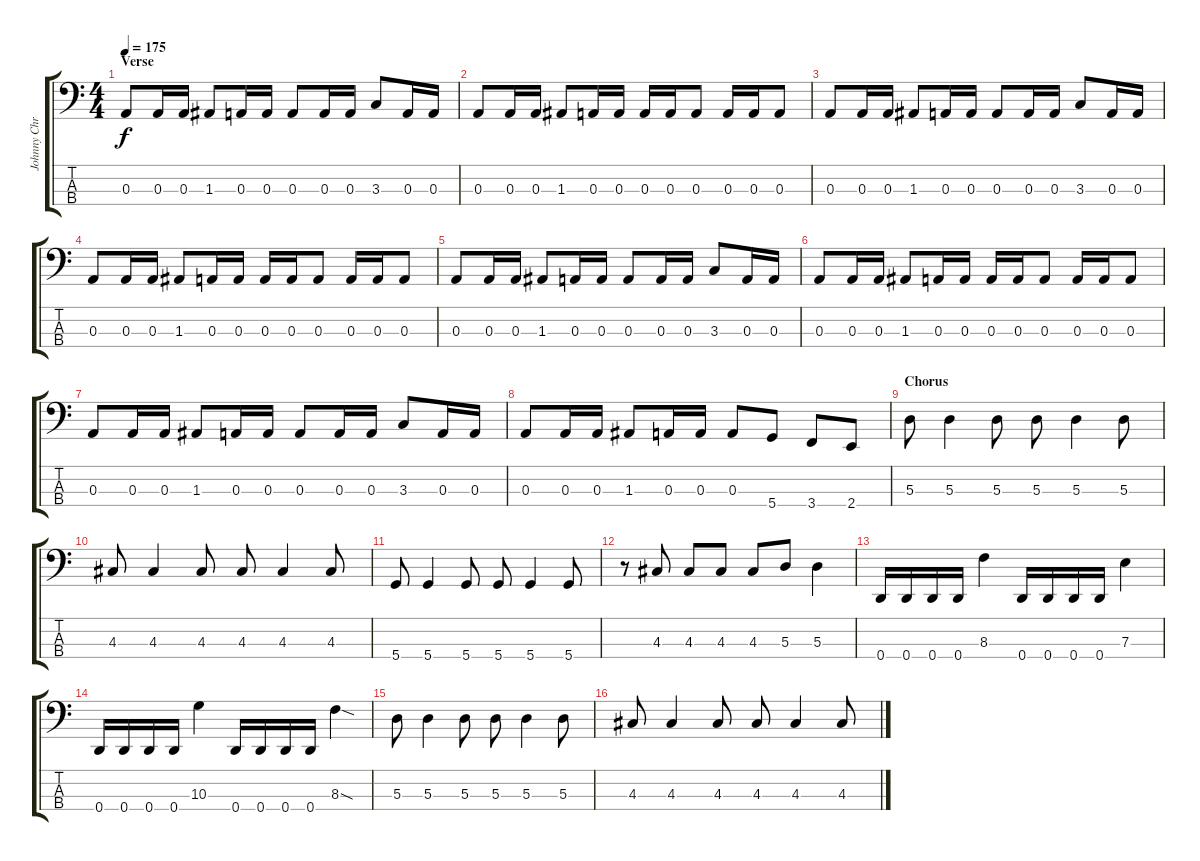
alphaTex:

\track ("Johnny Christ" "Johnny Chr") {instrument electricbasspick}
\staff {score tabs}
\tuning (G2 D2 A1 D1) {hide}
\ts (4 4)
\section ("" "Verse")
\tempo 175
\clef f4
\ks c
0.3.8{dy f} 0.3.16 0.3.16 1.3.8 0.3.16 0.3.16 0.3.8 0.3.16 0.3.16 3.3.8 0.3.16 0.3.16 |
0.3.8 0.3.16 0.3.16 1.3.8 0.3.16 0.3.16 0.3.16 0.3.16 0.3.8 0.3.16 0.3.16 0.3.8 |
0.3.8 0.3.16 0.3.16 1.3.8 0.3.16 0.3.16 0.3.8 0.3.16 0.3.16 3.3.8 0.3.16 0.3.16 |
0.3.8 0.3.16 0.3.16 1.3.8 0.3.16 0.3.16 0.3.16 0.3.16 0.3.8 0.3.16 0.3.16 0.3.8 |
0.3.8 0.3.16 0.3.16 1.3.8 0.3.16 0.3.16 0.3.8 0.3.16 0.3.16 3.3.8 0.3.16 0.3.16 |
0.3.8 0.3.16 0.3.16 1.3.8 0.3.16 0.3.16 0.3.16 0.3.16 0.3.8 0.3.16 0.3.16 0.3.8 |
0.3.8 0.3.16 0.3.16 1.3.8 0.3.16 0.3.16 0.3.8 0.3.16 0.3.16 3.3.8 0.3.16 0.3.16 |
0.3.8 0.3.16 0.3.16 1.3.8 0.3.16 0.3.16 0.3.8 5.4.8 3.4.8 2.4.8 |
\section ("" "Chorus")
5.3.8 5.3.4 5.3.8 5.3.8 5.3.4 5.3.8 |
4.3.8 4.3.4 4.3.8 4.3.8 4.3.4 4.3.8 |
5.4.8 5.4.4 5.4.8 5.4.8 5.4.4 5.4.8 |
r.8 4.3.8 4.3.8 4.3.8 4.3.8 5.3.8 5.3.4 |
0.4.16 0.4.16 0.4.16 0.4.16 8.3.4 0.4.16 0.4.16 0.4.16 0.4.16 7.3.4 |
0.4.16 0.4.16 0.4.16 0.4.16 10.3.4 0.4.16 0.4.16 0.4.16 0.4.16 8.3{sod}.4 |
5.3.8 5.3.4 5.3.8 5.3.8 5.3.4 5.3.8 |
4.3.8 4.3.4 4.3.8 4.3.8 4.3.4 4.3.8
